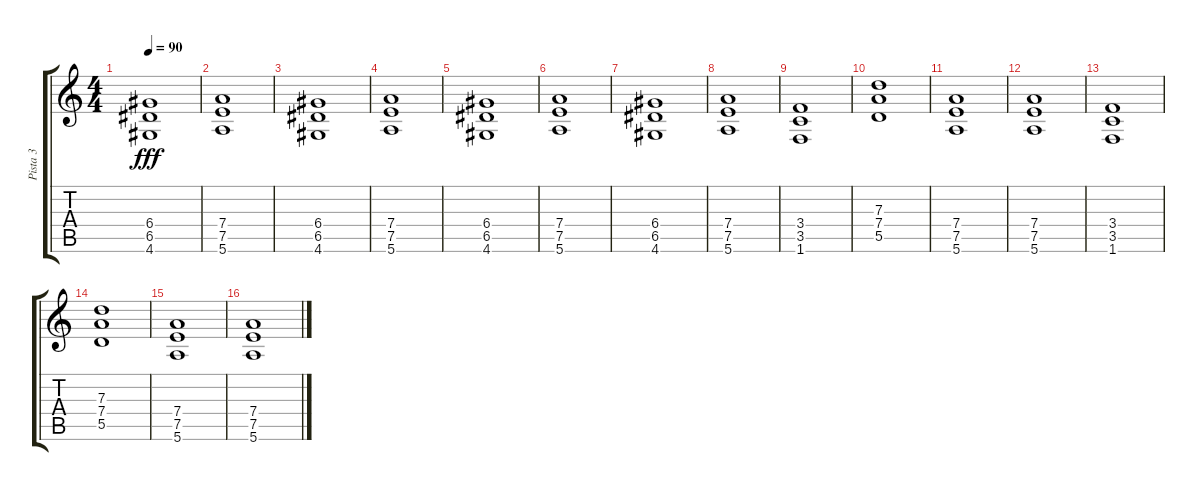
\track ("Pista 3" "Pista 3") {instrument distortionguitar}
\staff {score tabs}
\tuning (E4 B3 G3 D3 A2 E2) {hide}
\ts (4 4)
\tempo 90
\clef g2
\ks c
(6.4 6.5 4.6).1{dy fff volume 8} |
(7.4 7.5 5.6).1 |
(6.4 6.5 4.6).1 |
(7.4 7.5 5.6).1 |
(6.4 6.5 4.6).1 |
(7.4 7.5 5.6).1 |
(6.4 6.5 4.6).1 |
(7.4 7.5 5.6).1 |
(3.4 3.5 1.6).1 |
(7.3 7.4 5.5).1 |
(7.4 7.5 5.6).1 |
(7.4 7.5 5.6).1 |
(3.4 3.5 1.6).1 |
(7.3 7.4 5.5).1 |
(7.4 7.5 5.6).1 |
(7.4 7.5 5.6).1
